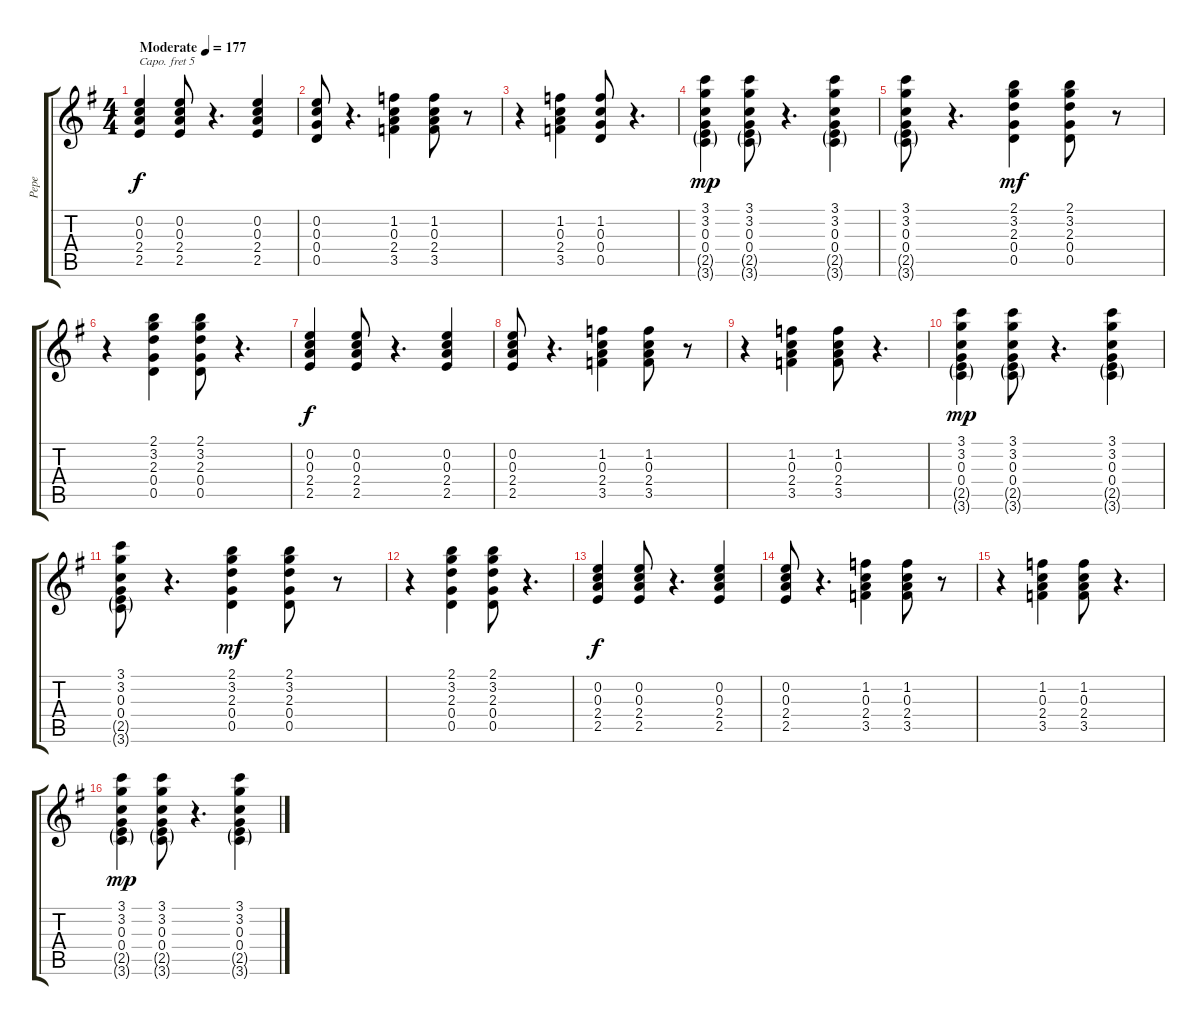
\track ("Pepe" "Pepe") {instrument acousticguitarsteel}
\staff {score tabs}
\capo 5
\tuning (E4 B3 G3 D3 A2 E2) {hide}
\ts (4 4)
\tempo (177 "Moderate")
\clef g2
\ks g
(0.2 0.3 2.4 2.5).4{dy f instrument acousticguitarsteel} (0.2 0.3 2.4 2.5).8 r.4{d} (0.2 0.3 2.4 2.5).4 |
(0.2 0.3 0.4 0.5).8 r.4{d} (1.2 0.3 2.4 3.5).4 (1.2 0.3 2.4 3.5).8 r.8 |
r.4 (1.2 0.3 2.4 3.5).4 (1.2 0.3 0.4 0.5).8 r.4{d} |
(3.1 3.2 0.3 0.4 2.5{g} 3.6{g}).4{dy mp} (3.1 3.2 0.3 0.4 2.5{g} 3.6{g}).8 r.4{d} (3.1 3.2 0.3 0.4 2.5{g} 3.6{g}).4 |
(3.1 3.2 0.3 0.4 2.5{g} 3.6{g}).8 r.4{d} (2.1 3.2 2.3 0.4 0.5).4{dy mf} (2.1 3.2 2.3 0.4 0.5).8 r.8 |
r.4 (2.1 3.2 2.3 0.4 0.5).4 (2.1 3.2 2.3 0.4 0.5).8 r.4{d} |
(0.2 0.3 2.4 2.5).4{dy f} (0.2 0.3 2.4 2.5).8 r.4{d} (0.2 0.3 2.4 2.5).4 |
(0.2 0.3 2.4 2.5).8 r.4{d} (1.2 0.3 2.4 3.5).4 (1.2 0.3 2.4 3.5).8 r.8 |
r.4 (1.2 0.3 2.4 3.5).4 (1.2 0.3 2.4 3.5).8 r.4{d} |
(3.1 3.2 0.3 0.4 2.5{g} 3.6{g}).4{dy mp} (3.1 3.2 0.3 0.4 2.5{g} 3.6{g}).8 r.4{d} (3.1 3.2 0.3 0.4 2.5{g} 3.6{g}).4 |
(3.1 3.2 0.3 0.4 2.5{g} 3.6{g}).8 r.4{d} (2.1 3.2 2.3 0.4 0.5).4{dy mf} (2.1 3.2 2.3 0.4 0.5).8 r.8 |
r.4 (2.1 3.2 2.3 0.4 0.5).4 (2.1 3.2 2.3 0.4 0.5).8 r.4{d} |
(0.2 0.3 2.4 2.5).4{dy f} (0.2 0.3 2.4 2.5).8 r.4{d} (0.2 0.3 2.4 2.5).4 |
(0.2 0.3 2.4 2.5).8 r.4{d} (1.2 0.3 2.4 3.5).4 (1.2 0.3 2.4 3.5).8 r.8 |
r.4 (1.2 0.3 2.4 3.5).4 (1.2 0.3 2.4 3.5).8 r.4{d} |
(3.1 3.2 0.3 0.4 2.5{g} 3.6{g}).4{dy mp} (3.1 3.2 0.3 0.4 2.5{g} 3.6{g}).8 r.4{d} (3.1 3.2 0.3 0.4 2.5{g} 3.6{g}).4
